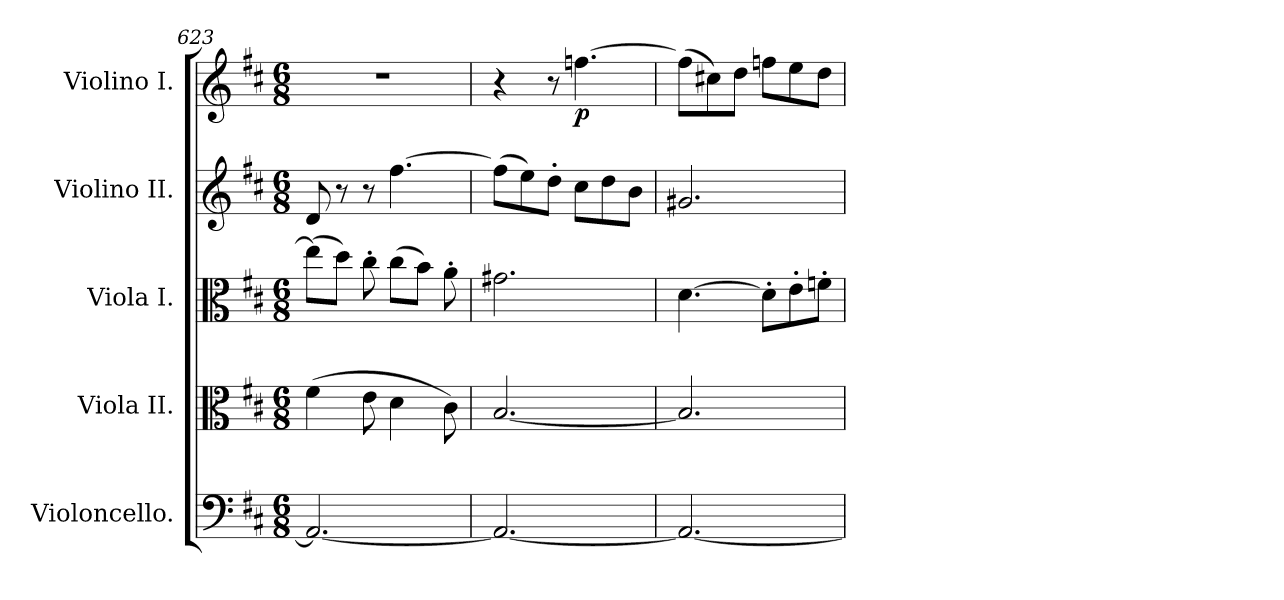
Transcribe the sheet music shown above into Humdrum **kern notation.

**kern	**kern	**kern	**kern	**kern	**dynam
*part5	*part4	*part3	*part2	*part1	*part1
*staff5	*staff4	*staff3	*staff2	*staff1	*staff1
*I"Violoncello.	*I"Viola II.	*I"Viola I.	*I"Violino II.	*I"Violino I.	*
*I'Vc	*I'Vla	*I'Vla	*I'Vln	*I'Vln	*
*clefF4	*clefC3	*clefC3	*clefG2	*clefG2	*
*k[f#c#]	*k[f#c#]	*k[f#c#]	*k[f#c#]	*k[f#c#]	*
*M6/8	*M6/8	*M6/8	*M6/8	*M6/8	*
=623	=623	=623	=623	=623	=623
2.AA/_	(>4f#\	(>8ee\L]	8d/	2.r	.
.	.	8dd\J)	8r	.	.
.	8e\	8cc#'\	8r	.	.
.	4d\	(>8cc#\L	[4.ff#\	.	.
.	.	8b\J)	.	.	.
.	8c#\)	8a'\	.	.	.
=624	=624	=624	=624	=624	=624
2.AA/_	[2.B/	2.g#X\	(>8ff#\L]	4r	.
.	.	.	8ee\)	.	.
.	.	.	8dd'\J	8r	.
!	!	!	!	!	!LO:DY:b
.	.	.	8cc#\L	[4.ffn\	p
.	.	.	8dd\	.	.
.	.	.	8b\J	.	.
=625	=625	=625	=625	=625	=625
2.AA/_	2.B/]	[4.d\	2.g#X/	(>8ff\L]	.
.	.	.	.	8cc#X\)	.
.	.	.	.	8dd\J	.
.	.	8d'\L]	.	8ffn\L	.
.	.	8e'\	.	8ee\	.
.	.	8fn'\J	.	8dd\J	.
=	=	=	=	=	=
*-	*-	*-	*-	*-	*-
